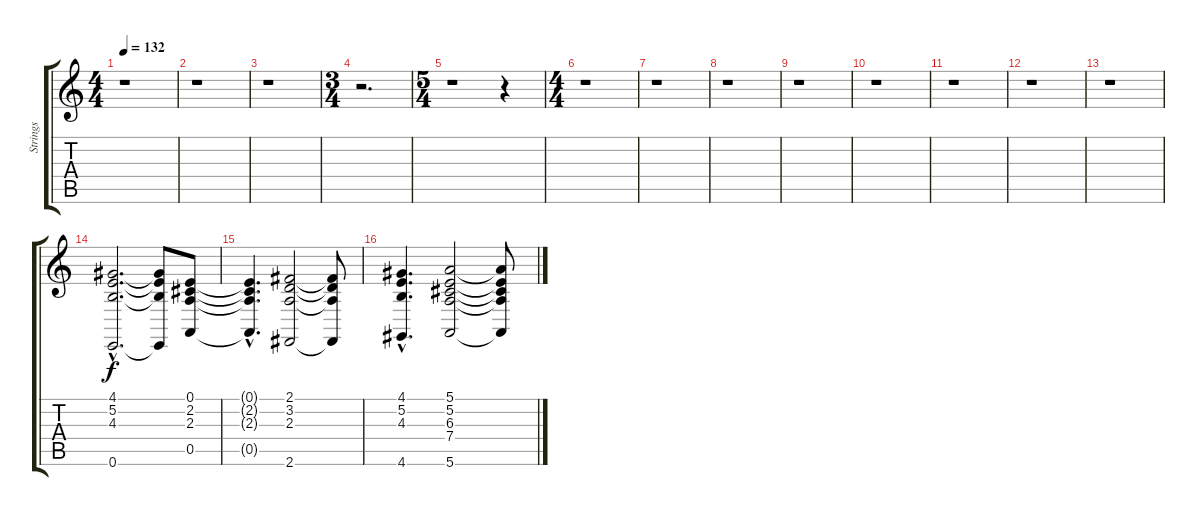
\track ("Strings" "Strings") {instrument stringensemble1}
\staff {score tabs}
\tuning (E4 B3 G3 D3 A2 E2) {hide}
\ts (4 4)
\tempo 132
\clef g2
\ks c
r.1{dy f} |
r.1 |
r.1 |
\ts (3 4)
r.2{d} |
\ts (5 4)
r.1 r.4 |
\ts (4 4)
r.1 |
r.1 |
r.1 |
r.1 |
r.1 |
r.1 |
r.1 |
r.1 |
(4.1{hac} 5.2{hac} 4.3{hac} 0.6{hac}).2{d} (4.1{t} 5.2{t} 4.3{t} 0.6{t}).8 (0.1 2.2 2.3 0.5).8 |
(0.1{hac t} 2.2{hac t} 2.3{hac t} 0.5{hac t}).4{d} (2.1 3.2 2.3 2.6).2 (2.1{t} 3.2{t} 2.3{t} 2.6{t}).8 |
(4.1{hac} 5.2{hac} 4.3{hac} 4.6{hac}).4{d} (5.1 5.2 6.3 7.4 5.6).2 (5.1{t} 5.2{t} 6.3{t} 7.4{t} 5.6{t}).8
